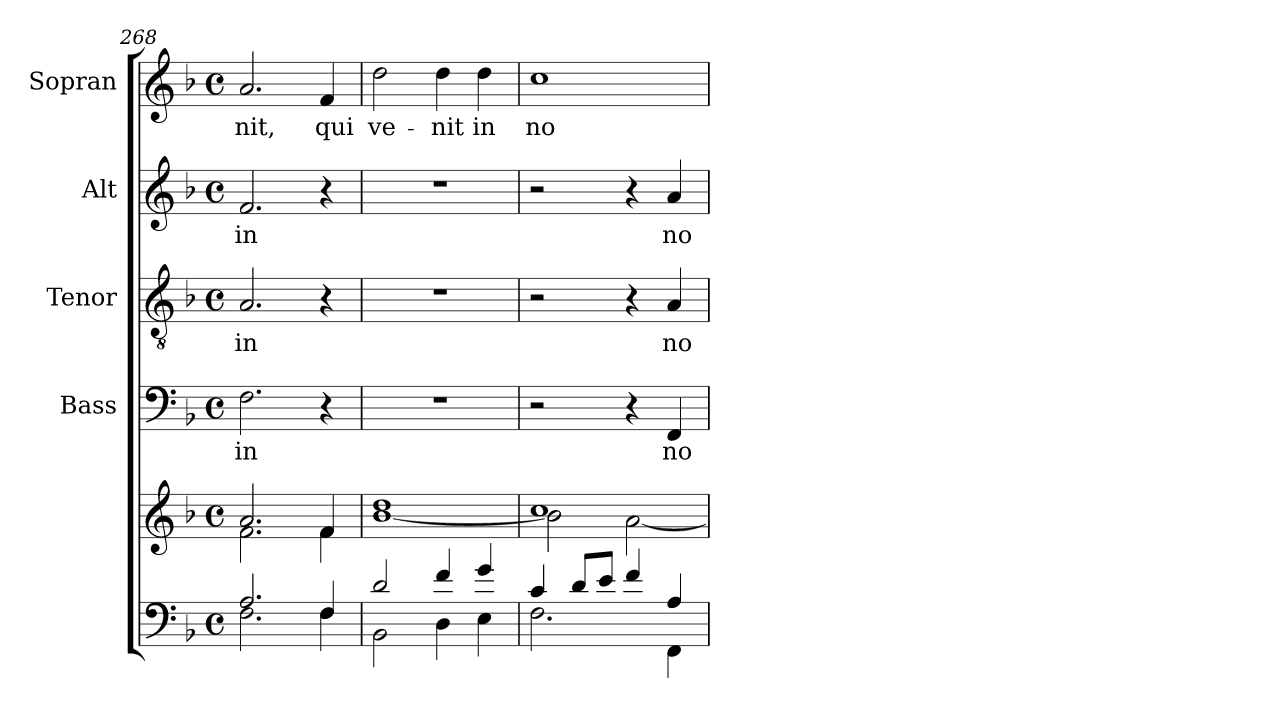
**kern	**kern	**kern	**text	**kern	**text	**kern	**text	**kern	**text
*part5	*part5	*part4	*part4	*part3	*part3	*part2	*part2	*part1	*part1
*staff6	*staff5	*staff4	*staff4	*staff3	*staff3	*staff2	*staff2	*staff1	*staff1
*	*	*I"Bass	*	*I"Tenor	*	*I"Alt	*	*I"Sopran	*
*	*	*I'B.	*	*I'T.	*	*I'A.	*	*I'S.	*
*clefF4	*clefG2	*clefF4	*	*clefGv2	*	*clefG2	*	*clefG2	*
*k[b-]	*k[b-]	*k[b-]	*	*k[b-]	*	*k[b-]	*	*k[b-]	*
*F:	*F:	*F:	*	*F:	*	*F:	*	*F:	*
*M4/4	*M4/4	*M4/4	*	*M4/4	*	*M4/4	*	*M4/4	*
*met(c)	*met(c)	*met(c)	*	*met(c)	*	*met(c)	*	*met(c)	*
=268	=268	=268	=268	=268	=268	=268	=268	=268	=268
*^	*^	*	*	*	*	*	*	*	*
!	!	!	!	!	!LO:LY:b	!	!LO:LY:b	!	!LO:LY:b	!	!LO:LY:b
2.A/	2.F\	2.a/	2.f\	2.F\	in	2.A/	in	2.f/	in	2.a/	-nit,
!	!	!	!	!	!	!	!	!	!	!	!LO:LY:b
4F/	4F\	4f/	4f\	4r	.	4r	.	4r	.	4f/	qui
=269	=269	=269	=269	=269	=269	=269	=269	=269	=269	=269	=269
!	!	!	!	!	!	!	!	!	!	!	!LO:LY:b
2d/	2BB-\	1dd	[<1b-	1r	.	1r	.	1r	.	2dd\	ve-
!	!	!	!	!	!	!	!	!	!	!	!LO:LY:b
4f/	4D\	.	.	.	.	.	.	.	.	4dd\	-nit
!	!	!	!	!	!	!	!	!	!	!	!LO:LY:b
4g/	4E\	.	.	.	.	.	.	.	.	4dd\	in
=270	=270	=270	=270	=270	=270	=270	=270	=270	=270	=270	=270
!	!	!	!	!	!	!	!	!	!	!	!LO:LY:b
4c/	2.F\	1cc	2b-\]	2r	.	2r	.	2r	.	1cc	no-
8d/L	.	.	.	.	.	.	.	.	.	.	.
8e/J	.	.	.	.	.	.	.	.	.	.	.
4f/	.	.	[<2a\	4r	.	4r	.	4r	.	.	.
!	!	!	!	!	!LO:LY:b	!	!LO:LY:b	!	!LO:LY:b	!	!
4A/	4FF\	.	.	4FF/	no-	4A/	no-	4a/	no-	.	.
*v	*v	*	*	*	*	*	*	*	*	*	*
*	*v	*v	*	*	*	*	*	*	*	*
=	=	=	=	=	=	=	=	=	=
*-	*-	*-	*-	*-	*-	*-	*-	*-	*-
